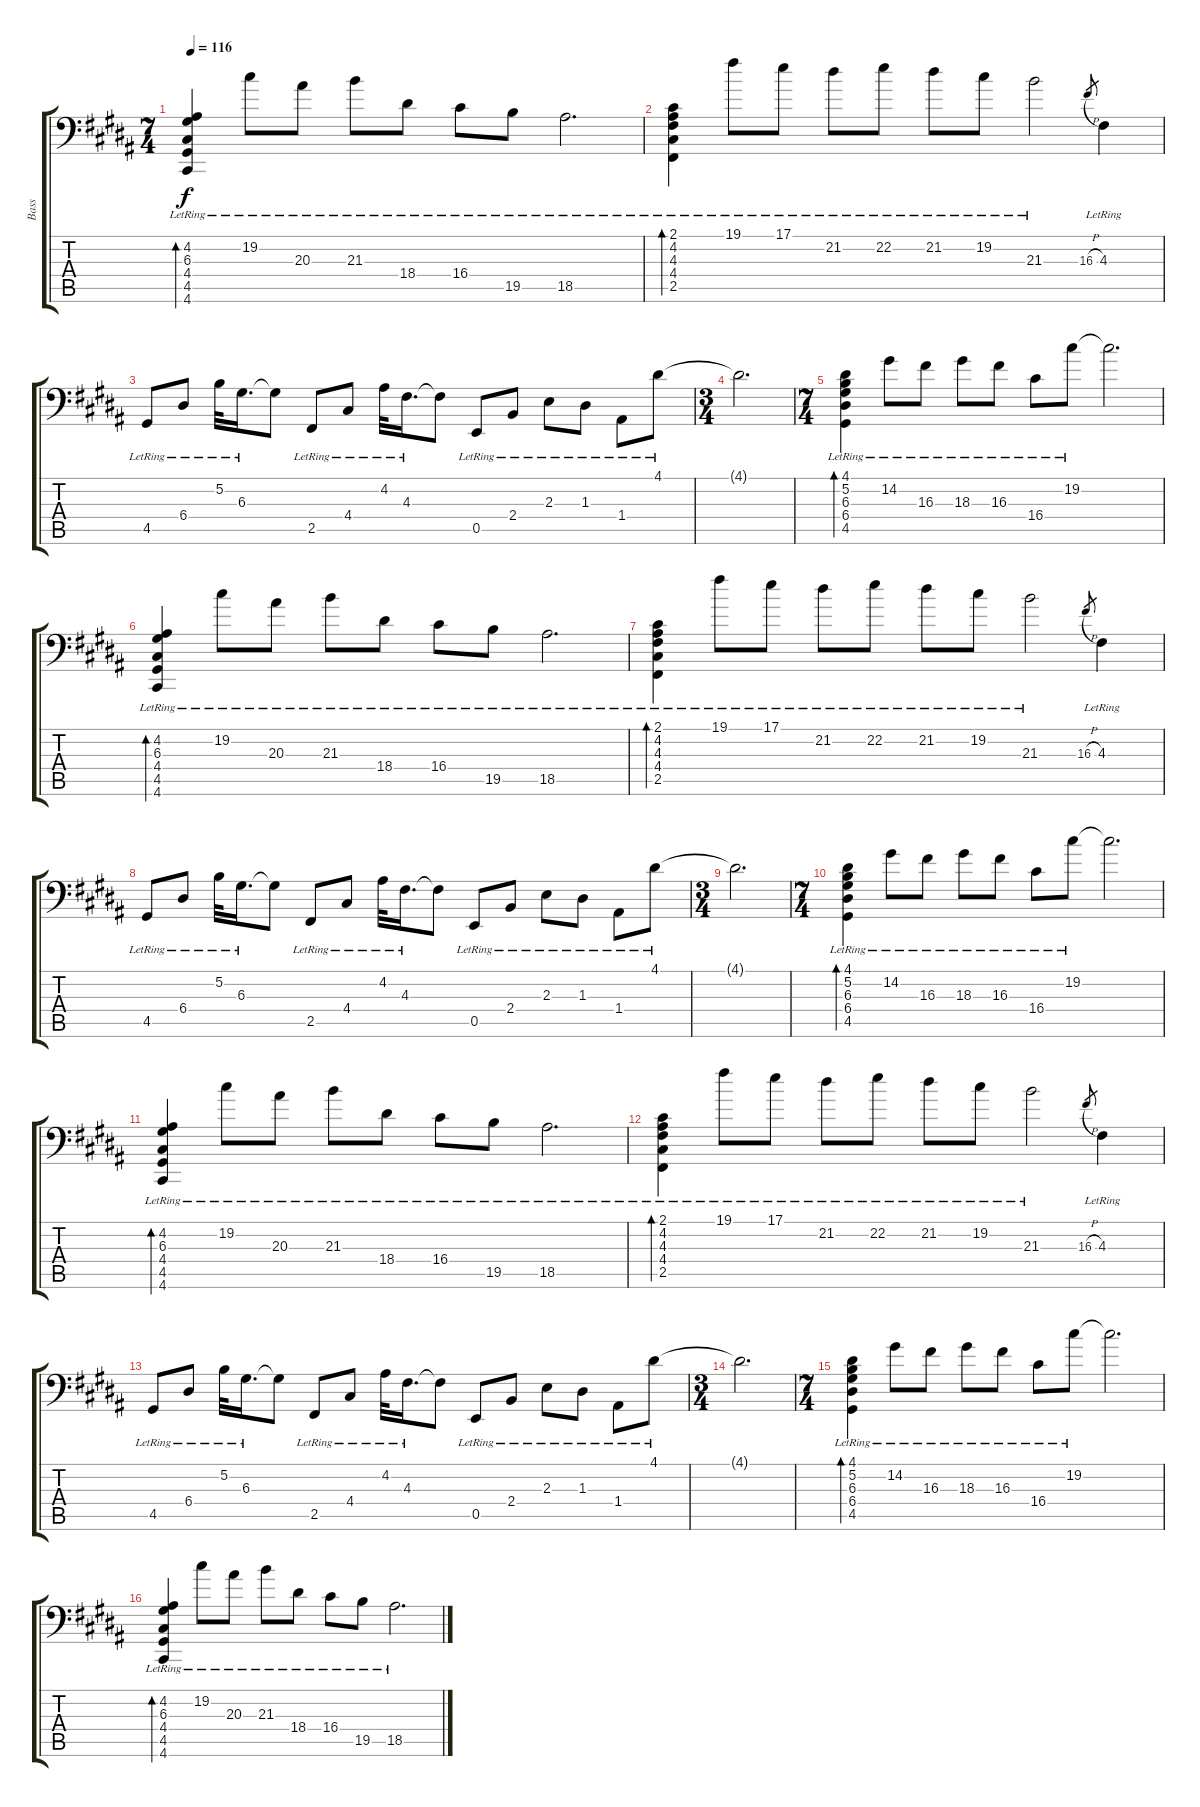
\track ("Bass" "Bass") {instrument electricbassfinger}
\staff {score tabs}
\tuning (B2 Gb2 D2 A1 E1 A0) {hide}
\ts (7 4)
\tempo 116
\clef f4
\ks g#minor
(4.2{lr} 6.3{lr} 4.4{lr} 4.5{lr} 4.6{lr}).4{bd 240 dy f} 19.2{lr}.8 20.3{lr}.8 21.3{lr}.8 18.4{lr}.8 16.4{lr}.8 19.5{lr}.8 18.5{lr}.2{d} |
(2.1{lr} 4.2{lr} 4.3{lr} 4.4{lr} 2.5{lr}).4{bd 240} 19.1{lr}.8 17.1{lr}.8 21.2{lr}.8 22.2{lr}.8 21.2{lr}.8 19.2{lr}.8 21.3{lr}.2 16.3{h}.8{gr} 4.3{lr}.4 |
4.5{lr}.8 6.4{lr}.8 5.2{lr}.32 6.3{lr}.16{d} 6.3{t}.8 2.5{lr}.8 4.4{lr}.8 4.2{lr}.32 4.3{lr}.16{d} 4.3{t}.8 0.5{lr}.8 2.4{lr}.8 2.3{lr}.8 1.3{lr}.8 1.4{lr}.8 4.1{lr}.8 |
\ts (3 4)
4.1{t}.2{d} |
\ts (7 4)
(4.1{lr} 5.2{lr} 6.3{lr} 6.4{lr} 4.5{lr}).4{bd 240} 14.2{lr}.8 16.3{lr}.8 18.3{lr}.8 16.3{lr}.8 16.4{lr}.8 19.2{lr}.8 19.2{t}.2{d} |
(4.2{lr} 6.3{lr} 4.4{lr} 4.5{lr} 4.6{lr}).4{bd 240} 19.2{lr}.8 20.3{lr}.8 21.3{lr}.8 18.4{lr}.8 16.4{lr}.8 19.5{lr}.8 18.5{lr}.2{d} |
(2.1{lr} 4.2{lr} 4.3{lr} 4.4{lr} 2.5{lr}).4{bd 240} 19.1{lr}.8 17.1{lr}.8 21.2{lr}.8 22.2{lr}.8 21.2{lr}.8 19.2{lr}.8 21.3{lr}.2 16.3{h}.8{gr} 4.3{lr}.4 |
4.5{lr}.8 6.4{lr}.8 5.2{lr}.32 6.3{lr}.16{d} 6.3{t}.8 2.5{lr}.8 4.4{lr}.8 4.2{lr}.32 4.3{lr}.16{d} 4.3{t}.8 0.5{lr}.8 2.4{lr}.8 2.3{lr}.8 1.3{lr}.8 1.4{lr}.8 4.1{lr}.8 |
\ts (3 4)
4.1{t}.2{d} |
\ts (7 4)
(4.1{lr} 5.2{lr} 6.3{lr} 6.4{lr} 4.5{lr}).4{bd 240} 14.2{lr}.8 16.3{lr}.8 18.3{lr}.8 16.3{lr}.8 16.4{lr}.8 19.2{lr}.8 19.2{t}.2{d} |
(4.2{lr} 6.3{lr} 4.4{lr} 4.5{lr} 4.6{lr}).4{bd 240} 19.2{lr}.8 20.3{lr}.8 21.3{lr}.8 18.4{lr}.8 16.4{lr}.8 19.5{lr}.8 18.5{lr}.2{d} |
(2.1{lr} 4.2{lr} 4.3{lr} 4.4{lr} 2.5{lr}).4{bd 240} 19.1{lr}.8 17.1{lr}.8 21.2{lr}.8 22.2{lr}.8 21.2{lr}.8 19.2{lr}.8 21.3{lr}.2 16.3{h}.8{gr} 4.3{lr}.4 |
4.5{lr}.8 6.4{lr}.8 5.2{lr}.32 6.3{lr}.16{d} 6.3{t}.8 2.5{lr}.8 4.4{lr}.8 4.2{lr}.32 4.3{lr}.16{d} 4.3{t}.8 0.5{lr}.8 2.4{lr}.8 2.3{lr}.8 1.3{lr}.8 1.4{lr}.8 4.1{lr}.8 |
\ts (3 4)
4.1{t}.2{d} |
\ts (7 4)
(4.1{lr} 5.2{lr} 6.3{lr} 6.4{lr} 4.5{lr}).4{bd 240} 14.2{lr}.8 16.3{lr}.8 18.3{lr}.8 16.3{lr}.8 16.4{lr}.8 19.2{lr}.8 19.2{t}.2{d} |
(4.2{lr} 6.3{lr} 4.4{lr} 4.5{lr} 4.6{lr}).4{bd 240} 19.2{lr}.8 20.3{lr}.8 21.3{lr}.8 18.4{lr}.8 16.4{lr}.8 19.5{lr}.8 18.5{lr}.2{d}
